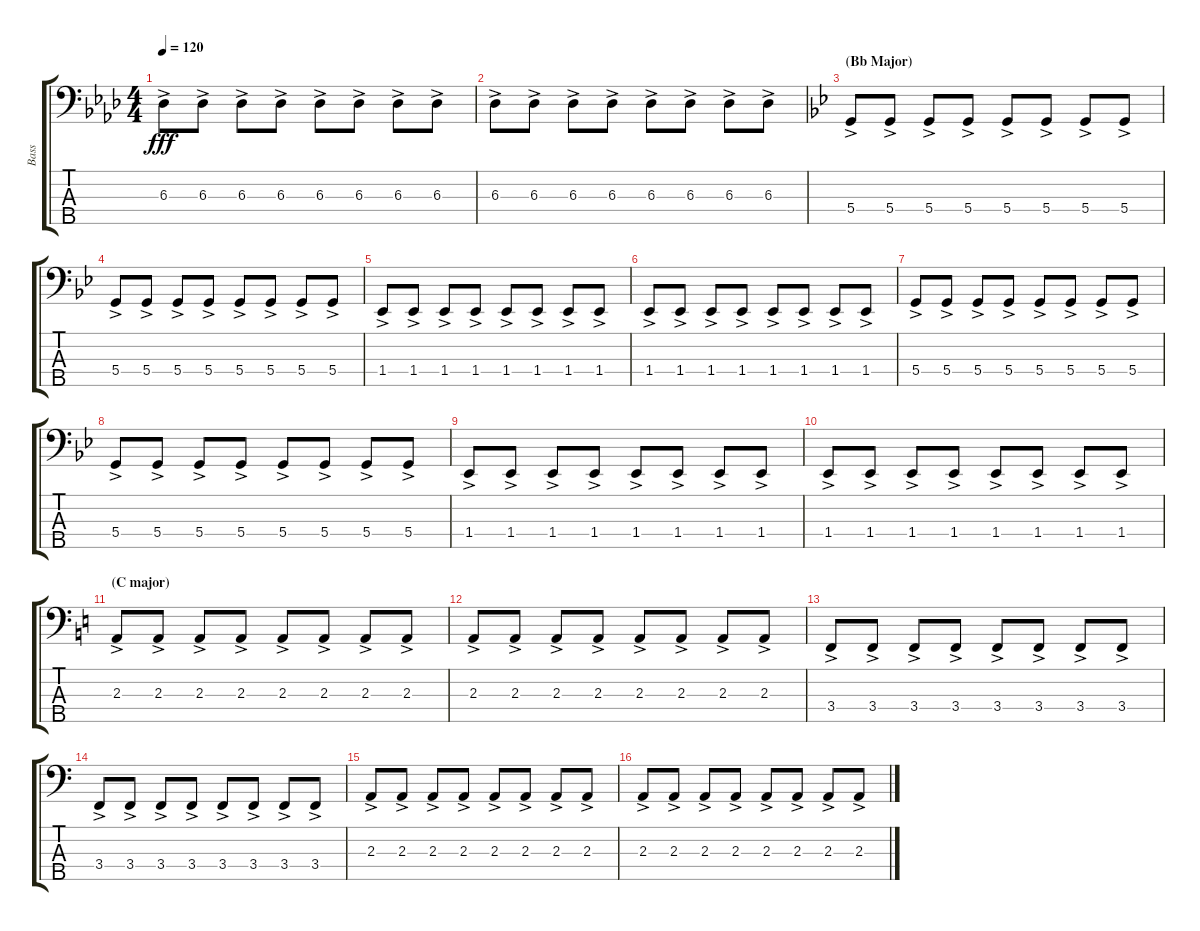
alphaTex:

\track ("Bass" "Bass") {instrument electricbassfinger}
\staff {score tabs}
\tuning (F2 C2 G1 D1 A0) {hide}
\ts (4 4)
\tempo 120
\clef f4
\ks ab
6.3{ac}.8{dy fff} 6.3{ac}.8 6.3{ac}.8 6.3{ac}.8 6.3{ac}.8 6.3{ac}.8 6.3{ac}.8 6.3{ac}.8 |
6.3{ac}.8 6.3{ac}.8 6.3{ac}.8 6.3{ac}.8 6.3{ac}.8 6.3{ac}.8 6.3{ac}.8 6.3{ac}.8 |
\section ("" "(Bb Major)")
\ks bb
5.4{ac}.8 5.4{ac}.8 5.4{ac}.8 5.4{ac}.8 5.4{ac}.8 5.4{ac}.8 5.4{ac}.8 5.4{ac}.8 |
5.4{ac}.8 5.4{ac}.8 5.4{ac}.8 5.4{ac}.8 5.4{ac}.8 5.4{ac}.8 5.4{ac}.8 5.4{ac}.8 |
1.4{ac}.8 1.4{ac}.8 1.4{ac}.8 1.4{ac}.8 1.4{ac}.8 1.4{ac}.8 1.4{ac}.8 1.4{ac}.8 |
1.4{ac}.8 1.4{ac}.8 1.4{ac}.8 1.4{ac}.8 1.4{ac}.8 1.4{ac}.8 1.4{ac}.8 1.4{ac}.8 |
5.4{ac}.8 5.4{ac}.8 5.4{ac}.8 5.4{ac}.8 5.4{ac}.8 5.4{ac}.8 5.4{ac}.8 5.4{ac}.8 |
5.4{ac}.8 5.4{ac}.8 5.4{ac}.8 5.4{ac}.8 5.4{ac}.8 5.4{ac}.8 5.4{ac}.8 5.4{ac}.8 |
1.4{ac}.8 1.4{ac}.8 1.4{ac}.8 1.4{ac}.8 1.4{ac}.8 1.4{ac}.8 1.4{ac}.8 1.4{ac}.8 |
1.4{ac}.8 1.4{ac}.8 1.4{ac}.8 1.4{ac}.8 1.4{ac}.8 1.4{ac}.8 1.4{ac}.8 1.4{ac}.8 |
\section ("" "(C major)")
\ks c
2.3{ac}.8 2.3{ac}.8 2.3{ac}.8 2.3{ac}.8 2.3{ac}.8 2.3{ac}.8 2.3{ac}.8 2.3{ac}.8 |
2.3{ac}.8 2.3{ac}.8 2.3{ac}.8 2.3{ac}.8 2.3{ac}.8 2.3{ac}.8 2.3{ac}.8 2.3{ac}.8 |
3.4{ac}.8 3.4{ac}.8 3.4{ac}.8 3.4{ac}.8 3.4{ac}.8 3.4{ac}.8 3.4{ac}.8 3.4{ac}.8 |
3.4{ac}.8 3.4{ac}.8 3.4{ac}.8 3.4{ac}.8 3.4{ac}.8 3.4{ac}.8 3.4{ac}.8 3.4{ac}.8 |
2.3{ac}.8 2.3{ac}.8 2.3{ac}.8 2.3{ac}.8 2.3{ac}.8 2.3{ac}.8 2.3{ac}.8 2.3{ac}.8 |
2.3{ac}.8 2.3{ac}.8 2.3{ac}.8 2.3{ac}.8 2.3{ac}.8 2.3{ac}.8 2.3{ac}.8 2.3{ac}.8
